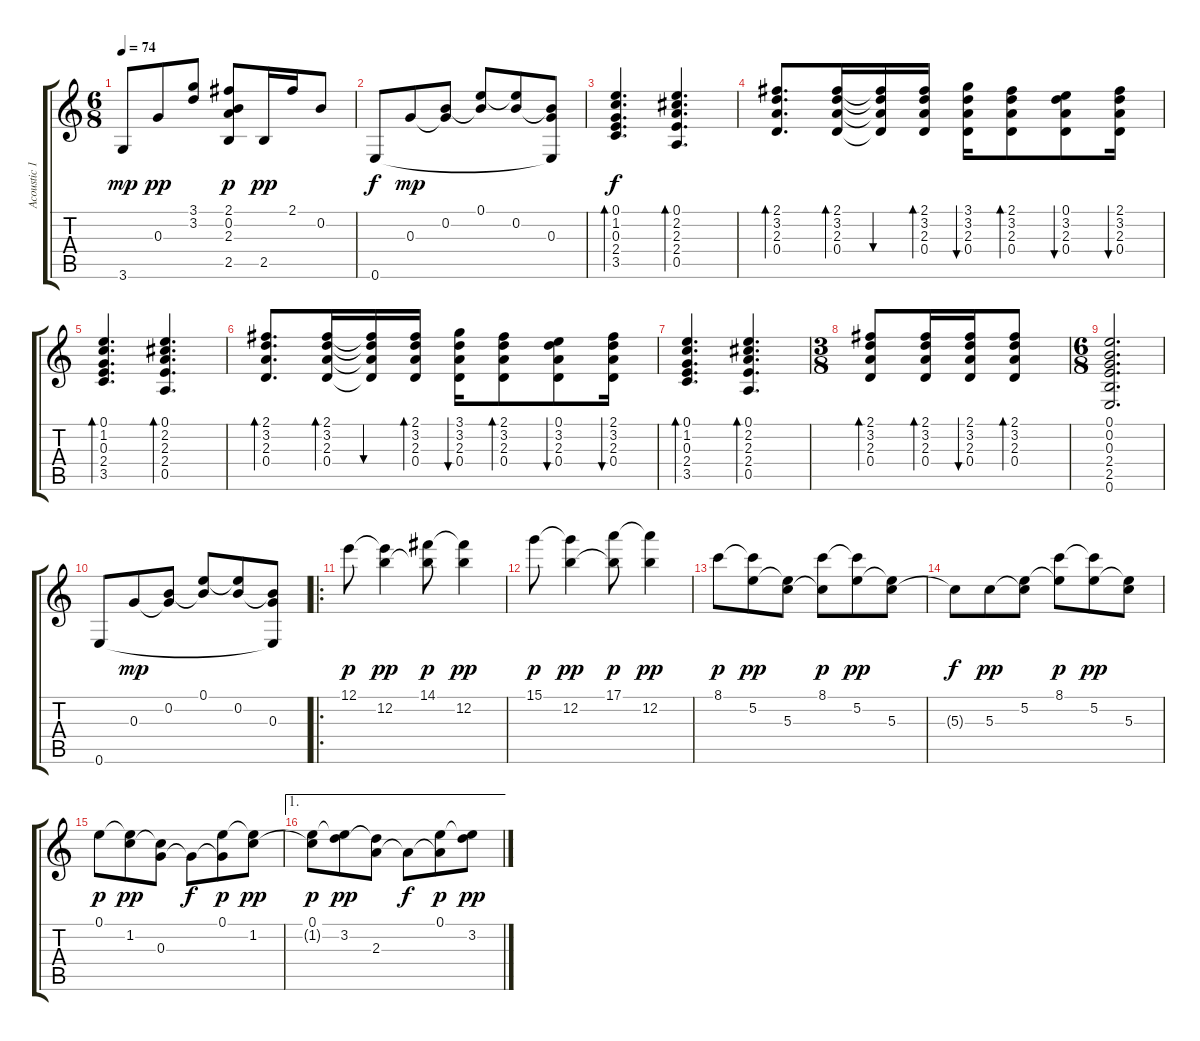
\track ("Acoustic 1" "Acoustic 1") {instrument acousticguitarnylon}
\staff {score tabs}
\tuning (E4 B3 G3 D3 A2 E2) {hide}
\ts (6 8)
\tempo 74
\clef g2
\ks c
3.6.8{dy mp} 0.3.8{dy pp} (3.1 3.2).8 (2.1 0.2 2.3 2.5).8{dy p} 2.5.16{dy pp} 2.1.16 0.2.8 |
0.6.8{dy f} 0.3.8{dy mp} (0.2 0.3{t}).8 (0.1 0.2{t}).8 (0.1{t} 0.2).8 (0.2{t} 0.3 0.6{t}).8 |
(0.1 1.2 0.3 2.4 3.5).4{d bd 60 dy f volume 8} (0.1 2.2 2.3 2.4 0.5).4{d bd 60} |
(2.1 3.2 2.3 0.4).8{d bd 60 volume 9} (2.1 3.2 2.3 0.4).16{bd 60} (2.1{t} 3.2{t} 2.3{t} 0.4{t}).16{bu 60} (2.1 3.2 2.3 0.4).16{bd 60} (3.1 3.2 2.3 0.4).16{bu 60} (2.1 3.2 2.3 0.4).8{bd 60} (0.1 3.2 2.3 0.4).8{bu 60} (2.1 3.2 2.3 0.4).16{bu 60} |
(0.1 1.2 0.3 2.4 3.5).4{d bd 60} (0.1 2.2 2.3 2.4 0.5).4{d bd 60} |
(2.1 3.2 2.3 0.4).8{d bd 60} (2.1 3.2 2.3 0.4).16{bd 60} (2.1{t} 3.2{t} 2.3{t} 0.4{t}).16{bu 60} (2.1 3.2 2.3 0.4).16{bd 60} (3.1 3.2 2.3 0.4).16{bu 60} (2.1 3.2 2.3 0.4).8{bd 60} (0.1 3.2 2.3 0.4).8{bu 60} (2.1 3.2 2.3 0.4).16{bu 60} |
(0.1 1.2 0.3 2.4 3.5).4{d bd 60} (0.1 2.2 2.3 2.4 0.5).4{d bd 60} |
\ts (3 8)
(2.1 3.2 2.3 0.4).8{bd 120} (2.1 3.2 2.3 0.4).16{bd 120} (2.1 3.2 2.3 0.4).16{bu 120} (2.1 3.2 2.3 0.4).8{bd 120} |
\ts (6 8)
(0.1 0.2 0.3 2.4 2.5 0.6).2{d} |
0.6.8{volume 14} 0.3.8{dy mp} (0.2 0.3{t}).8 (0.1 0.2{t}).8 (0.1{t} 0.2).8 (0.2{t} 0.3 0.6{t}).8 |
\ro
12.1.8{dy p} (12.1{t} 12.2).4{dy pp} (14.1 12.2{t}).8{dy p} (14.1{t} 12.2).4{dy pp} |
15.1.8{dy p} (15.1{t} 12.2).4{dy pp} (17.1 12.2{t}).8{dy p} (17.1{t} 12.2).4{dy pp} |
8.1.8{dy p} (8.1{t} 5.2).8{dy pp} (5.2{t} 5.3).8 (8.1 5.3{t}).8{dy p} (8.1{t} 5.2).8{dy pp} (5.2{t} 5.3).8 |
5.3{t}.8{dy f} 5.3.8{dy pp} (5.2 5.3{t}).8 (8.1 5.2{t}).8{dy p} (8.1{t} 5.2).8{dy pp} (5.2{t} 5.3).8 |
0.1.8{dy p} (0.1{t} 1.2).8{dy pp} (1.2{t} 0.3).8 0.3{t}.8{dy f} (0.1 0.3{t}).8{dy p} (0.1{t} 1.2).8{dy pp} |
\ae 1
(0.1 1.2{t}).8{dy p} (0.1{t} 3.2).8{dy pp} (3.2{t} 2.3).8 2.3{t}.8{dy f} (0.1 2.3{t}).8{dy p} (0.1{t} 3.2).8{dy pp}
